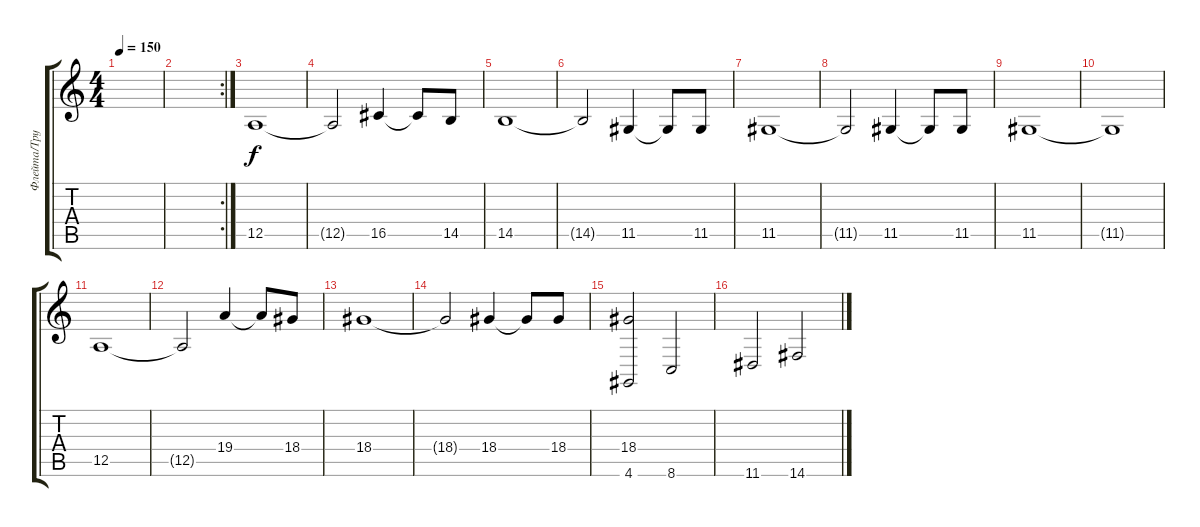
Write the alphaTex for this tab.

\track ("Флейта/Труба" "Флейта/Тру") {instrument flute}
\staff {score tabs}
\tuning (E4 B3 G3 D3 A2 E2) {hide}
\ts (4 4)
\tempo 150
\clef g2
\ks c
|
\rc 2
|
12.5.1{volume 16 instrument tuba} |
12.5{t}.2 16.5.4 16.5{t}.8 14.5.8 |
14.5.1 |
14.5{t}.2 11.5.4 11.5{t}.8 11.5.8 |
11.5.1 |
11.5{t}.2 11.5.4 11.5{t}.8 11.5.8 |
11.5.1 |
11.5{t}.1 |
12.5.1 |
12.5{t}.2 19.4.4 19.4{t}.8 18.4.8 |
18.4.1 |
18.4{t}.2 18.4.4 18.4{t}.8 18.4.8 |
(18.4 4.6).2 8.6.2 |
11.6.2 14.6.2
